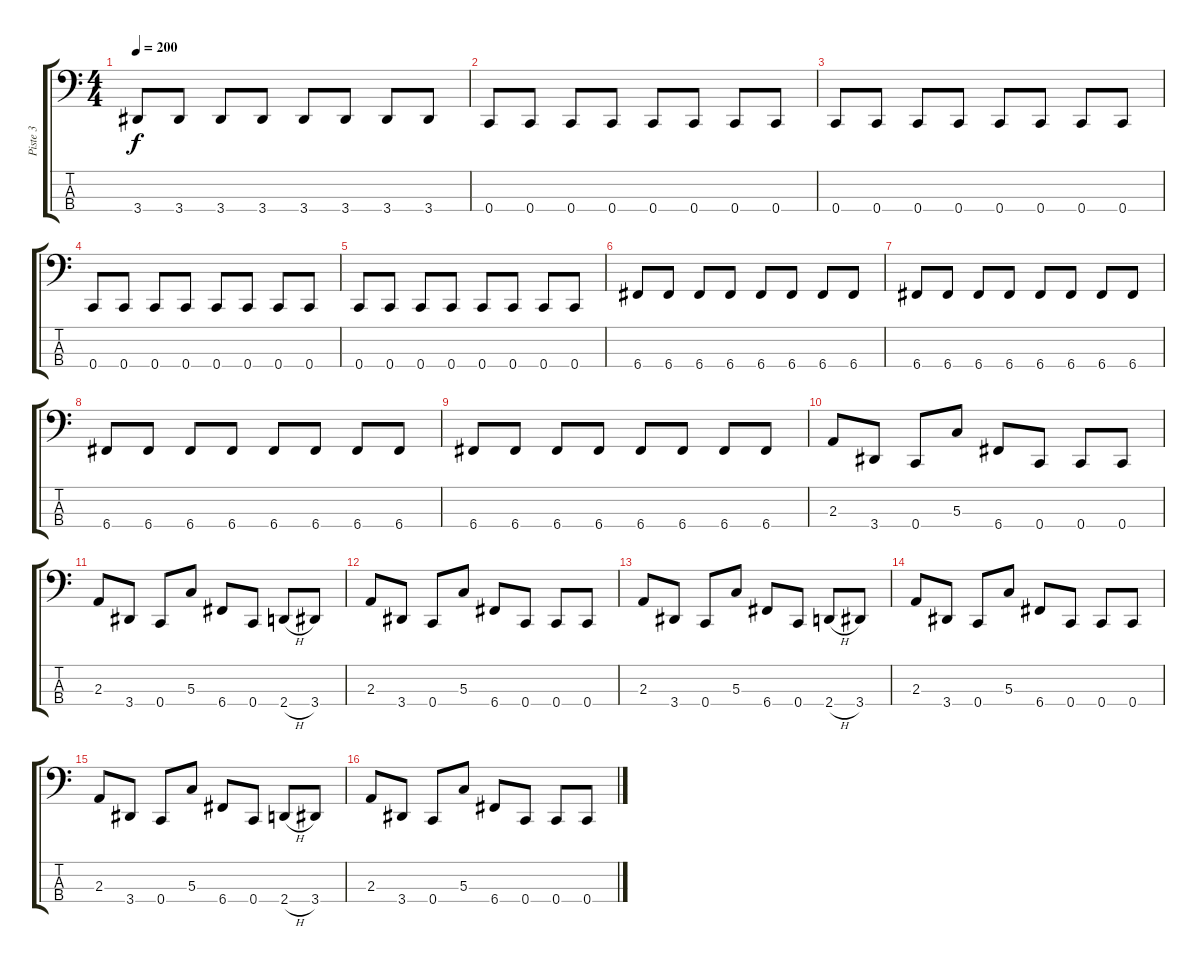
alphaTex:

\track ("Piste 3" "Piste 3") {instrument electricbasspick}
\staff {score tabs}
\tuning (F2 C2 G1 C1) {hide}
\ts (4 4)
\tempo 200
\clef f4
\ks c
3.4.8{dy f} 3.4.8 3.4.8 3.4.8 3.4.8 3.4.8 3.4.8 3.4.8 |
0.4.8 0.4.8 0.4.8 0.4.8 0.4.8 0.4.8 0.4.8 0.4.8 |
0.4.8 0.4.8 0.4.8 0.4.8 0.4.8 0.4.8 0.4.8 0.4.8 |
0.4.8 0.4.8 0.4.8 0.4.8 0.4.8 0.4.8 0.4.8 0.4.8 |
0.4.8 0.4.8 0.4.8 0.4.8 0.4.8 0.4.8 0.4.8 0.4.8 |
6.4.8 6.4.8 6.4.8 6.4.8 6.4.8 6.4.8 6.4.8 6.4.8 |
6.4.8 6.4.8 6.4.8 6.4.8 6.4.8 6.4.8 6.4.8 6.4.8 |
6.4.8 6.4.8 6.4.8 6.4.8 6.4.8 6.4.8 6.4.8 6.4.8 |
6.4.8 6.4.8 6.4.8 6.4.8 6.4.8 6.4.8 6.4.8 6.4.8 |
2.3.8 3.4.8 0.4.8 5.3.8 6.4.8 0.4.8 0.4.8 0.4.8 |
2.3.8 3.4.8 0.4.8 5.3.8 6.4.8 0.4.8 2.4{h}.8 3.4.8 |
2.3.8 3.4.8 0.4.8 5.3.8 6.4.8 0.4.8 0.4.8 0.4.8 |
2.3.8 3.4.8 0.4.8 5.3.8 6.4.8 0.4.8 2.4{h}.8 3.4.8 |
2.3.8 3.4.8 0.4.8 5.3.8 6.4.8 0.4.8 0.4.8 0.4.8 |
2.3.8 3.4.8 0.4.8 5.3.8 6.4.8 0.4.8 2.4{h}.8 3.4.8 |
2.3.8 3.4.8 0.4.8 5.3.8 6.4.8 0.4.8 0.4.8 0.4.8
